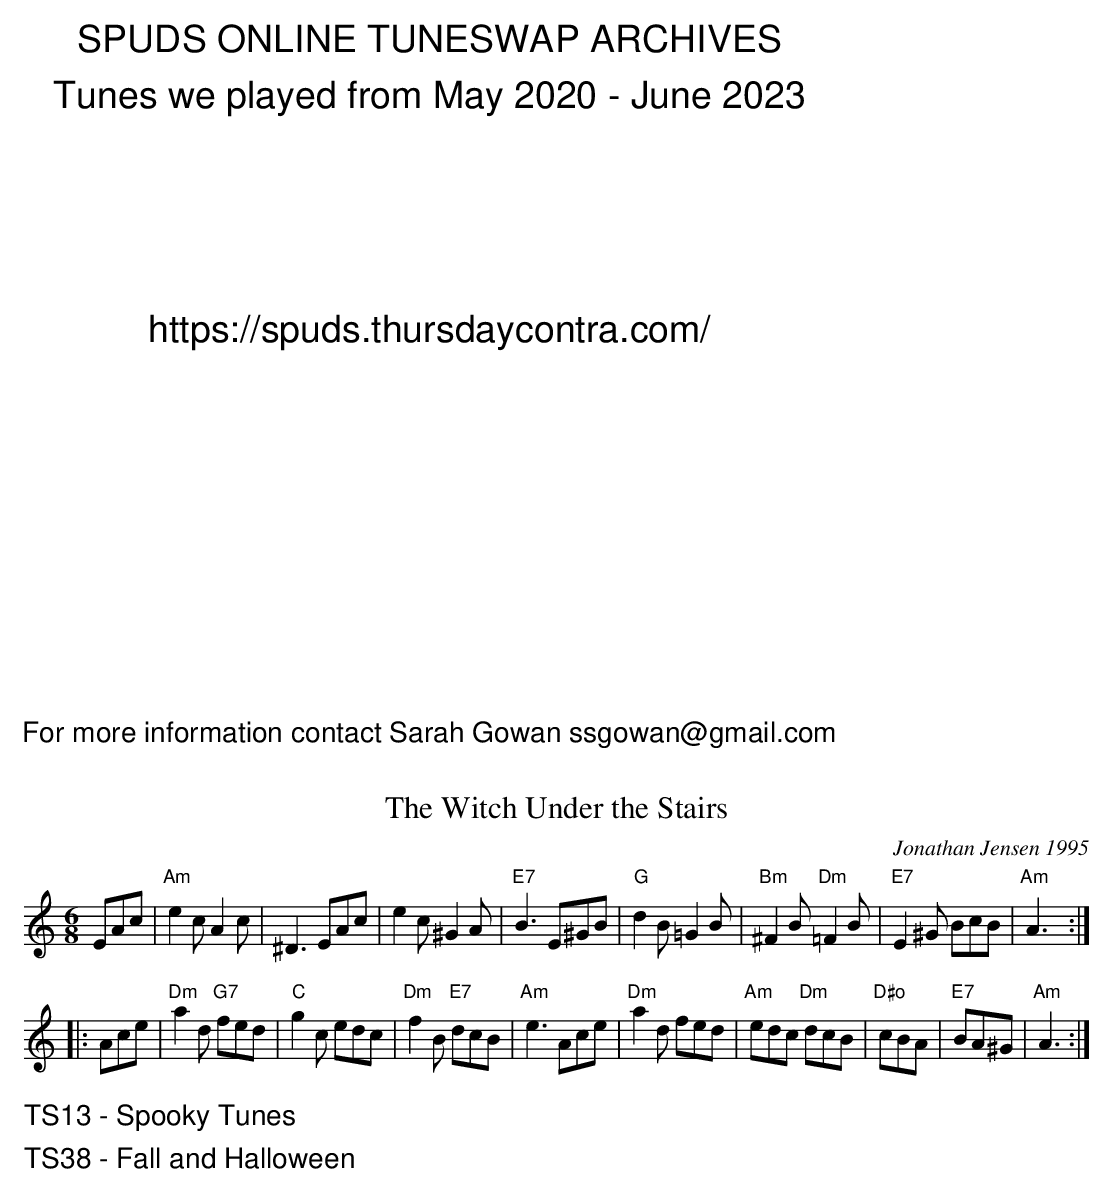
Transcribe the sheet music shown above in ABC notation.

X:1
T:Witch Under the Stairs, The
C:Jonathan Jensen 1995
M:6/8
L:1/8
K: Am
EAc|"Am"e2c A2c|^D3 EAc|e2c ^G2A|"E7" B3 E^GB|\
"G"d2B =G2B|"Bm"^F2B "Dm"=F2B|"E7"E2^G BcB|"Am"A3:|
|:Ace|"Dm"a2d "G7"fed|"C"g2c edc|"Dm"f2B "E7"dcB|"Am"e3 Ace|\
"Dm"a2d fed|"Am"edc "Dm"dcB|"D#o"cBA|"E7"BA^G|"Am"A3:|
